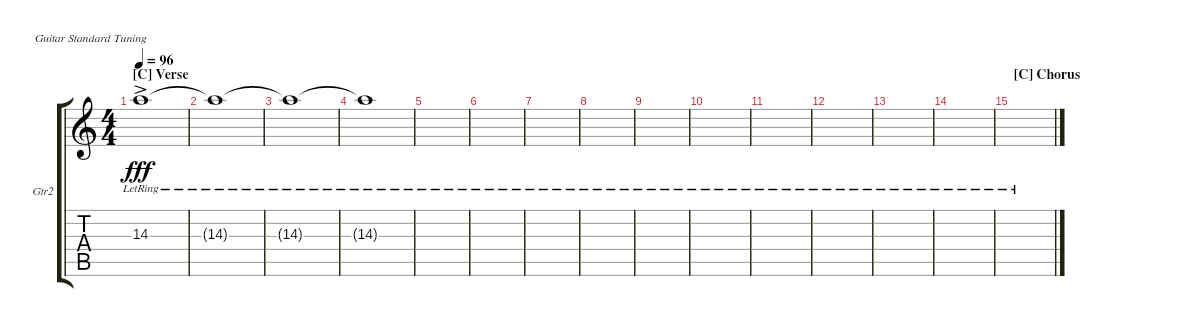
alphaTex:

\defaultSystemsLayout 4
\bracketExtendMode groupsimilarinstruments
\firstSystemTrackNameOrientation horizontal
\otherSystemsTrackNameOrientation horizontal
\track ("Guitar (Clean) (2)" "Gtr2") {instrument acousticguitarsteel}
\staff {score tabs}
\tuning (E4 B3 G3 D3 A2 E2)
\ts (4 4)
\section ("C" "Verse")
\tempo 96
\clef g2
\scale
0.333333
\ks c
14.3{ac lr}.1{dy fff} |
\scale
0.333333 14.3{lr t}.1 |
\scale
0.333333 14.3{lr t}.1 |
\scale
0.333333 14.3{lr t}.1 |
\scale
0.333333 |
\scale
0.333333 |
\scale
0.333333 |
\scale
0.333333 |
\scale
0.333333 |
\scale
0.333333 |
\scale
0.333333 |
\scale
0.333333 |
\scale
0.333333 |
\scale
0.333333 |
\section ("C" "Chorus")
\scale
0.333333 |
\scale
0.333333
